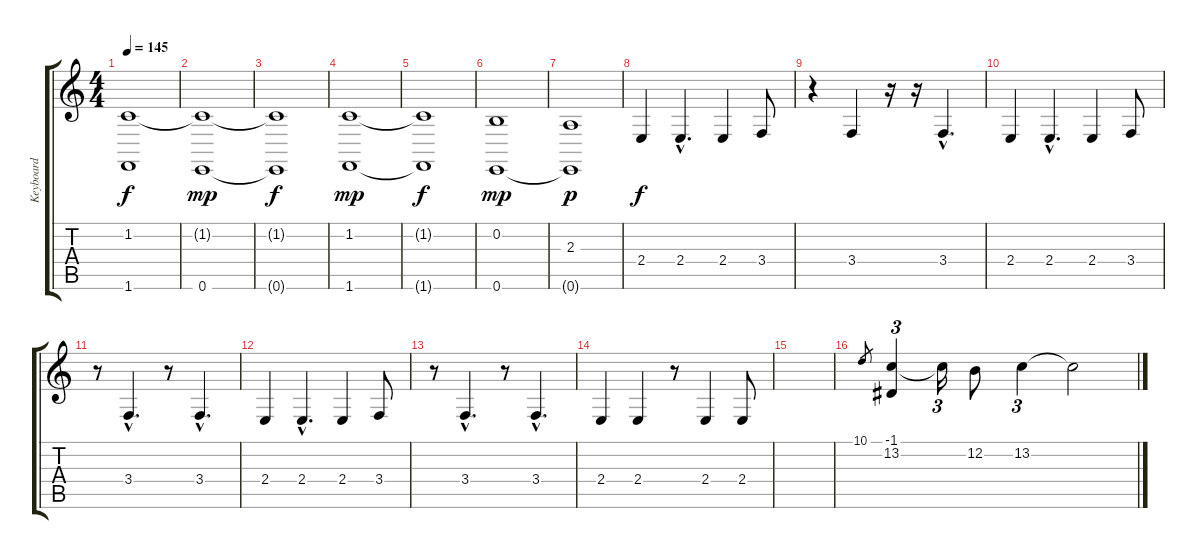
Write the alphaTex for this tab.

\track ("Keyboard" "Keyboard") {instrument stringensemble1}
\staff {score tabs}
\tuning (E4 B3 G3 D3 A2 E2) {hide}
\ts (4 4)
\tempo 145
\clef g2
\ks c
(1.2{t} 1.6{t}).1{dy f} |
(1.2{t} 0.6).1{dy mp} |
(1.2{t} 0.6{t}).1{dy f} |
(1.2 1.6).1{dy mp} |
(1.2{t} 1.6{t}).1{dy f} |
(0.2 0.6).1{dy mp} |
(2.3 0.6{t}).1{dy p} |
2.4.4{dy f instrument orchestrahit} 2.4{hac}.4{d} 2.4.4 3.4.8 |
r.4 3.4.4 r.16 r.16 3.4{hac}.4{d} |
2.4.4 2.4{hac}.4{d} 2.4.4 3.4.8 |
r.8 3.4{hac}.4{d} r.8 3.4{hac}.4{d} |
2.4.4 2.4{hac}.4{d} 2.4.4 3.4.8 |
r.8 3.4{hac}.4{d} r.8 3.4{hac}.4{d} |
2.4.4 2.4.4 r.8 2.4.4 2.4.8 |
|
10.1.8{gr} (-1.1 13.2).4{tu (3 2) instrument bagpipe} 13.2{t}.16{tu (3 2)} 12.2.8 13.2.4{tu (3 2)} 13.2{t}.2
